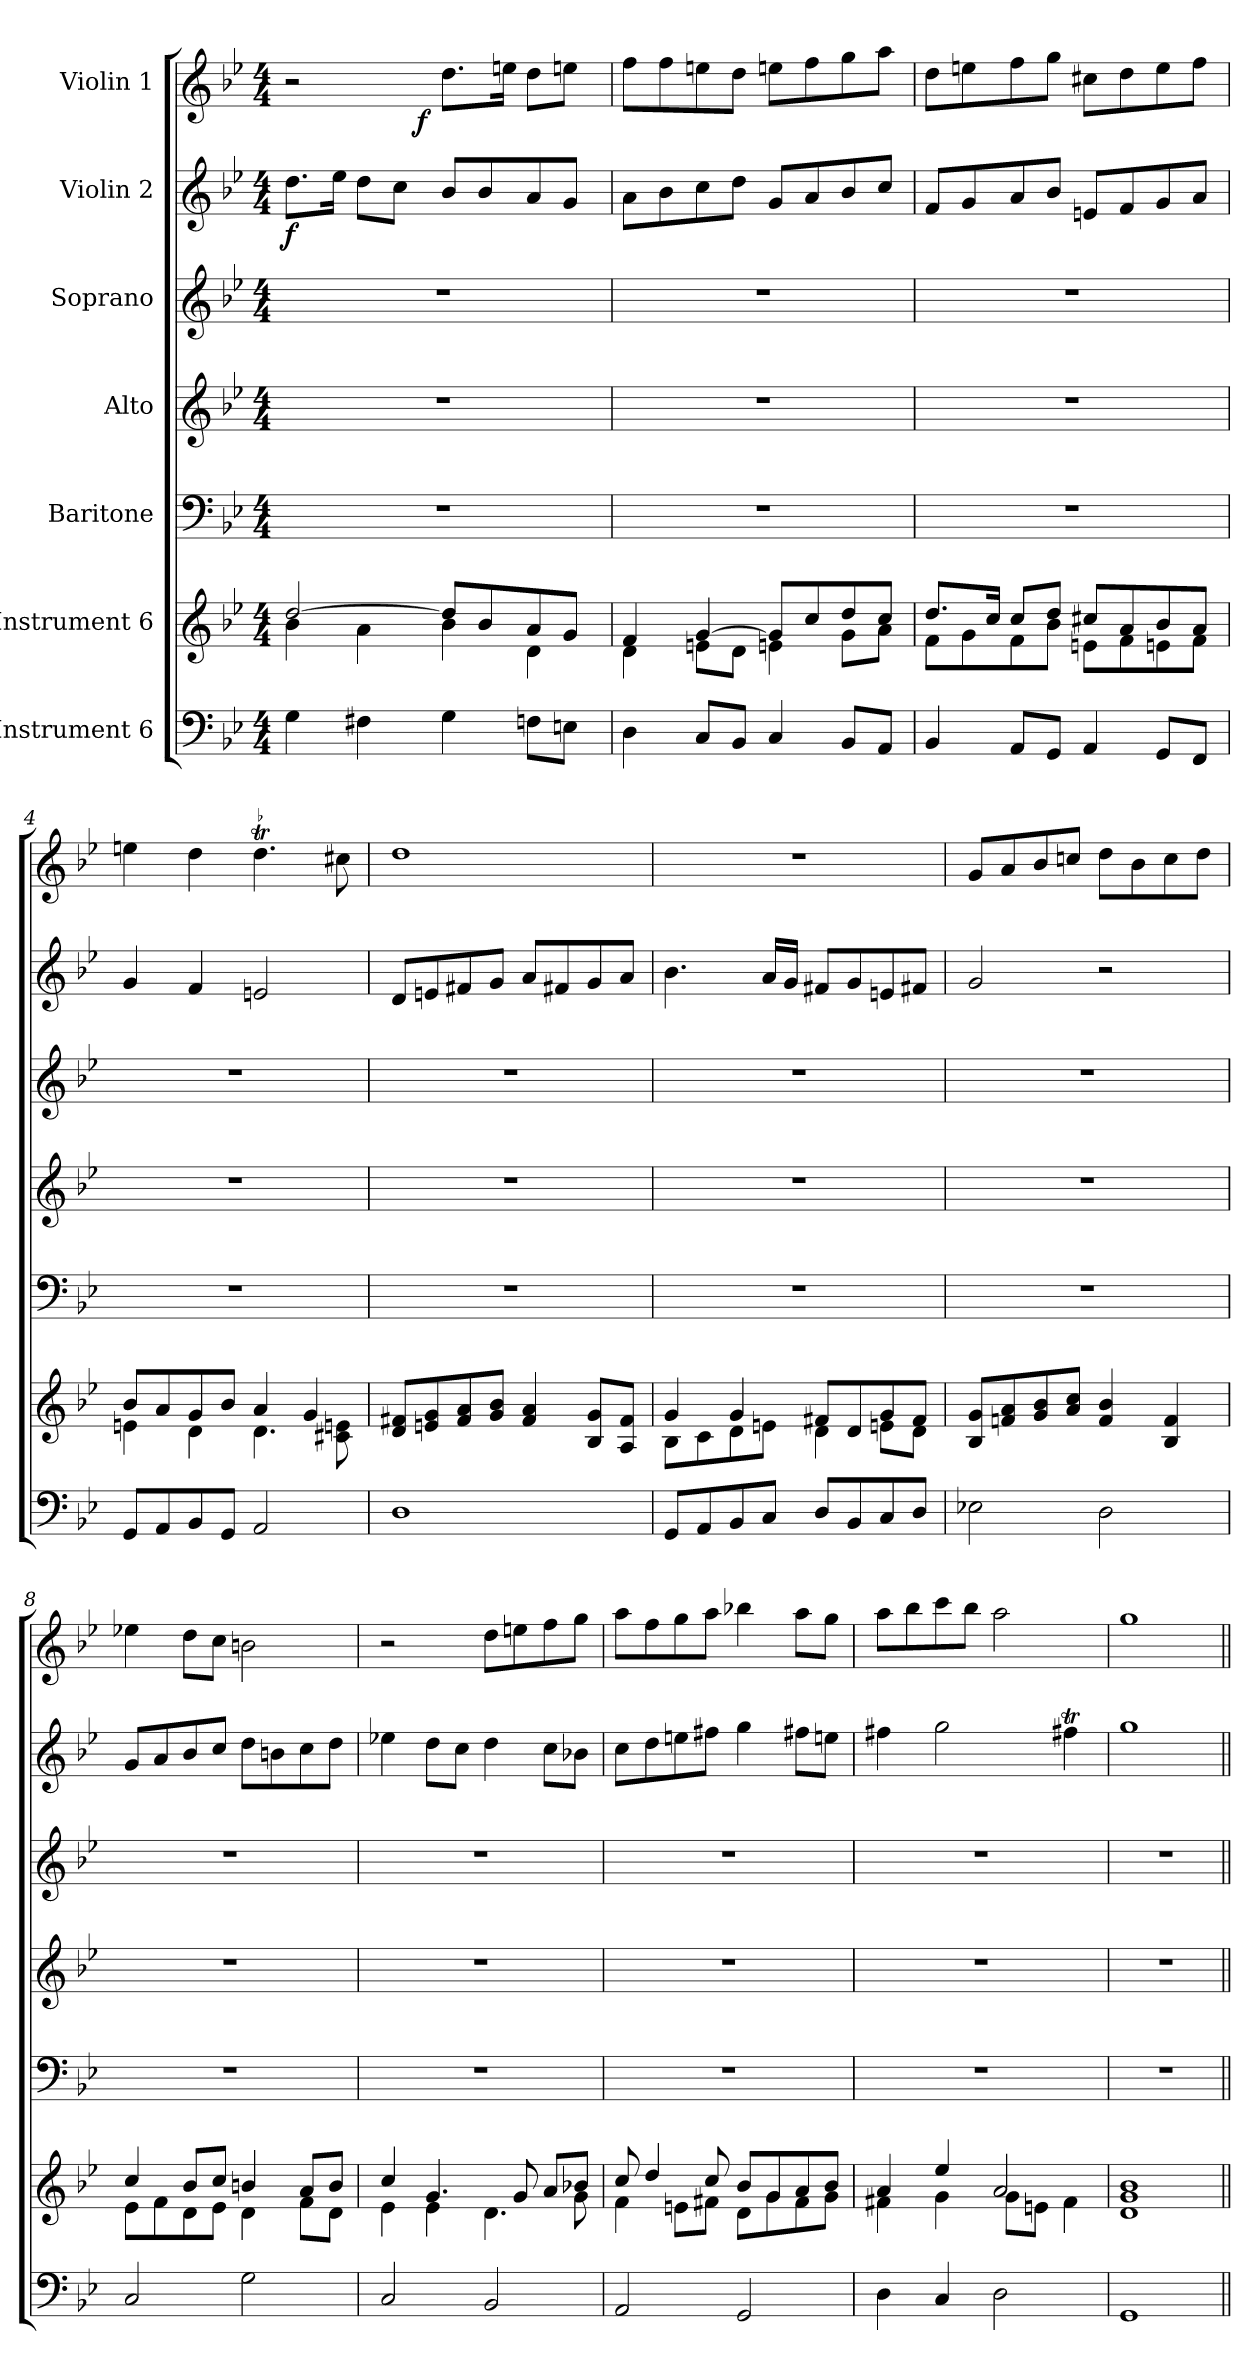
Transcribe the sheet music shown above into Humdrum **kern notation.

**kern	**kern	**kern	**kern	**kern	**kern	**dynam	**kern	**dynam
*part7	*part6	*part5	*part4	*part3	*part2	*part2	*part1	*part1
*staff7	*staff6	*staff5	*staff4	*staff3	*staff2	*staff2	*staff1	*staff1
*I"Instrument 6	*I"Instrument 6	*I"Baritone	*I"Alto	*I"Soprano	*I"Violin 2	*	*I"Violin 1	*
!!LO:PB:g=z
*stria5	*stria5	*stria5	*stria5	*stria5	*stria5	*	*stria5	*
*clefF4	*clefG2	*clefF4	*clefG2	*clefG2	*clefG2	*	*clefG2	*
*k[b-e-]	*k[b-e-]	*k[b-e-]	*k[b-e-]	*k[b-e-]	*k[b-e-]	*	*k[b-e-]	*
*B-:	*B-:	*B-:	*B-:	*B-:	*B-:	*	*B-:	*
*M4/4	*M4/4	*M4/4	*M4/4	*M4/4	*M4/4	*	*M4/4	*
=1	=1	=1	=1	=1	=1	=1	=1	=1
*	*^	*	*	*	*	*	*	*
!	!	!	!	!	!	!	!LO:DY:b	!	!
*	*	*	*	*	*	*	*	*^	*
4G\	[>2dd/	4b-\	1r	1r	1r	8.dd\L	f	2r	4..ryy	.
.	.	.	.	.	.	16ee-\J	.	.	.	.
4F#X\	.	4a\	.	.	.	8dd\L	.	.	.	.
.	.	.	.	.	.	8cc\J	.	.	.	.
!	!	!	!	!	!	!	!	!	!	!LO:DY:b
.	.	.	.	.	.	.	.	.	2ryy	f
4G\	8dd/L]	4b-\	.	.	.	8b-/L	.	8.dd\L	.	.
.	8b-/	.	.	.	.	8b-/	.	.	.	.
.	.	.	.	.	.	.	.	16een\J	.	.
8Fn\L	8a/	4d\	.	.	.	8a/	.	8dd\L	.	.
8En\J	8g/J	.	.	.	.	8g/J	.	8een\J	.	.
.	.	.	.	.	.	.	.	.	16ryy	.
*	*	*	*	*	*	*	*	*v	*v	*
=2	=2	=2	=2	=2	=2	=2	=2	=2	=2
4D\	4f/	4d\	1r	1r	1r	8a\L	.	8ff\L	.
.	.	.	.	.	.	8b-\	.	8ff\	.
8C/L	[>4g/	8en\L	.	.	.	8cc\	.	8een\	.
8BB-/J	.	8d\J	.	.	.	8dd\J	.	8dd\J	.
4C/	8g/L]	4en\	.	.	.	8g/L	.	8een\L	.
.	8cc/	.	.	.	.	8a/	.	8ff\	.
8BB-/L	8dd/	8g\L	.	.	.	8b-/	.	8gg\	.
8AA/J	8cc/J	8a\J	.	.	.	8cc/J	.	8aa\J	.
=3	=3	=3	=3	=3	=3	=3	=3	=3	=3
4BB-/	8.dd/L	8f\L	1r	1r	1r	8f/L	.	8dd\L	.
.	.	8g\	.	.	.	8g/	.	8een\	.
.	16cc/J	.	.	.	.	.	.	.	.
8AA/L	8cc/L	8f\	.	.	.	8a/	.	8ff\	.
8GG/J	8dd/J	8b-\J	.	.	.	8b-/J	.	8gg\J	.
4AA/	8cc#X/L	8en\L	.	.	.	8en/L	.	8cc#X\L	.
.	8a/	8f\	.	.	.	8f/	.	8dd\	.
8GG/L	8b-/	8en\	.	.	.	8g/	.	8ee\	.
8FF/J	8a/J	8f\J	.	.	.	8a/J	.	8ff\J	.
=4	=4	=4	=4	=4	=4	=4	=4	=4	=4
8GG/L	8b-/L	4en\	1r	1r	1r	4g/	.	4een\	.
8AA/	8a/	.	.	.	.	.	.	.	.
8BB-/	8g/	4d\	.	.	.	4f/	.	4dd\	.
8GG/J	8b-/J	.	.	.	.	.	.	.	.
2AA/	4a/	4.d\	.	.	.	2en/	.	4.ddt\	.
.	4g/	.	.	.	.	.	.	.	.
.	.	8en\ 8c#X\	.	.	.	.	.	8cc#X\	.
*	*v	*v	*	*	*	*	*	*	*
!!LO:PB:g=z
=5	=5	=5	=5	=5	=5	=5	=5	=5
1D	8d/ 8f#X/L	1r	1r	1r	8d/L	.	1dd	.
.	8en/ 8g/	.	.	.	8en/	.	.	.
.	8f#/ 8a/	.	.	.	8f#X/	.	.	.
.	8b-/ 8g/J	.	.	.	8g/J	.	.	.
.	4f#/ 4a/	.	.	.	8a/L	.	.	.
.	.	.	.	.	8f#X/	.	.	.
.	8B-/ 8g/L	.	.	.	8g/	.	.	.
.	8A/ 8f#/J	.	.	.	8a/J	.	.	.
=6	=6	=6	=6	=6	=6	=6	=6	=6
*	*^	*	*	*	*	*	*	*
8GG/L	4g/	8B-\L	1r	1r	1r	4.b-\	.	1r	.
8AA/	.	8c\	.	.	.	.	.	.	.
8BB-/	4g/	8d\	.	.	.	.	.	.	.
8C/J	.	8en\J	.	.	.	16a/L	.	.	.
.	.	.	.	.	.	16g/J	.	.	.
8D/L	8f#X/L	4d\	.	.	.	8f#X/L	.	.	.
8BB-/	8d/	.	.	.	.	8g/	.	.	.
8C/	8g/	8en\L	.	.	.	8en/	.	.	.
8D/J	8f#/J	8d\J	.	.	.	8f#X/J	.	.	.
*	*v	*v	*	*	*	*	*	*	*
=7	=7	=7	=7	=7	=7	=7	=7	=7
2E-X\	8B-/ 8g/L	1r	1r	1r	2g/	.	8g/L	.
.	8a/ 8fn/	.	.	.	.	.	8a/	.
.	8b-/ 8g/	.	.	.	.	.	8b-/	.
.	8a/ 8cc/J	.	.	.	.	.	8ccn/J	.
2D\	4b-/ 4f/	.	.	.	2r	.	8dd\L	.
.	.	.	.	.	.	.	8b-\	.
.	4B-/ 4f/	.	.	.	.	.	8cc\	.
.	.	.	.	.	.	.	8dd\J	.
=8	=8	=8	=8	=8	=8	=8	=8	=8
*	*^	*	*	*	*	*	*	*
2C/	4cc/	8e-\L	1r	1r	1r	8g/L	.	4ee-X\	.
.	.	8f\	.	.	.	8a/	.	.	.
.	8b-/L	8d\	.	.	.	8b-/	.	8dd\L	.
.	8cc/J	8e-\J	.	.	.	8cc/J	.	8cc\J	.
2G\	4bn/	4d\	.	.	.	8dd\L	.	2bn\	.
.	.	.	.	.	.	8bn\	.	.	.
.	8a/L	8f\L	.	.	.	8cc\	.	.	.
.	8b/J	8d\J	.	.	.	8dd\J	.	.	.
=9	=9	=9	=9	=9	=9	=9	=9	=9	=9
2C/	4cc/	4e-\	1r	1r	1r	4ee-X\	.	2r	.
.	4.g/	4e-\	.	.	.	8dd\L	.	.	.
.	.	.	.	.	.	8cc\J	.	.	.
2BB-/	.	4.d\	.	.	.	4dd\	.	8dd\L	.
.	8g/	.	.	.	.	.	.	8een\	.
.	8a/L	.	.	.	.	8cc\L	.	8ff\	.
.	8b-X/J	8g\	.	.	.	8b-X\J	.	8gg\J	.
!!LO:PB:g=z
=10	=10	=10	=10	=10	=10	=10	=10	=10	=10
2AA/	8cc/	4f\	1r	1r	1r	8cc\L	.	8aa\L	.
.	4dd/	.	.	.	.	8dd\	.	8ff\	.
.	.	8en\L	.	.	.	8een\	.	8gg\	.
.	8cc/	8f#X\J	.	.	.	8ff#X\J	.	8aa\J	.
2GG/	8b-/L	8d\L	.	.	.	4gg\	.	4bb-X\	.
.	8g/	8g\	.	.	.	.	.	.	.
.	8a/	8f#\	.	.	.	8ff#X\L	.	8aa\L	.
.	8b-/J	8g\J	.	.	.	8een\J	.	8gg\J	.
=11	=11	=11	=11	=11	=11	=11	=11	=11	=11
4D\	4a/	4f#X\	1r	1r	1r	4ff#X\	.	8aa\L	.
.	.	.	.	.	.	.	.	8bb-\	.
4C/	4ee-/	4g\	.	.	.	2gg\	.	8ccc\	.
.	.	.	.	.	.	.	.	8bb-\J	.
2D\	2a/	8g\L	.	.	.	.	.	2aa\	.
.	.	8en\J	.	.	.	.	.	.	.
.	.	4f#\	.	.	.	4ff#Xt\	.	.	.
*	*v	*v	*	*	*	*	*	*	*
=12	=12	=12	=12	=12	=12	=12	=12	=12
1GG	1g 1d 1b-	1r	1r	1r	1gg	.	1gg	.
=||	=||	=||	=||	=||	=||	=||	=||	=||
*-	*-	*-	*-	*-	*-	*-	*-	*-
